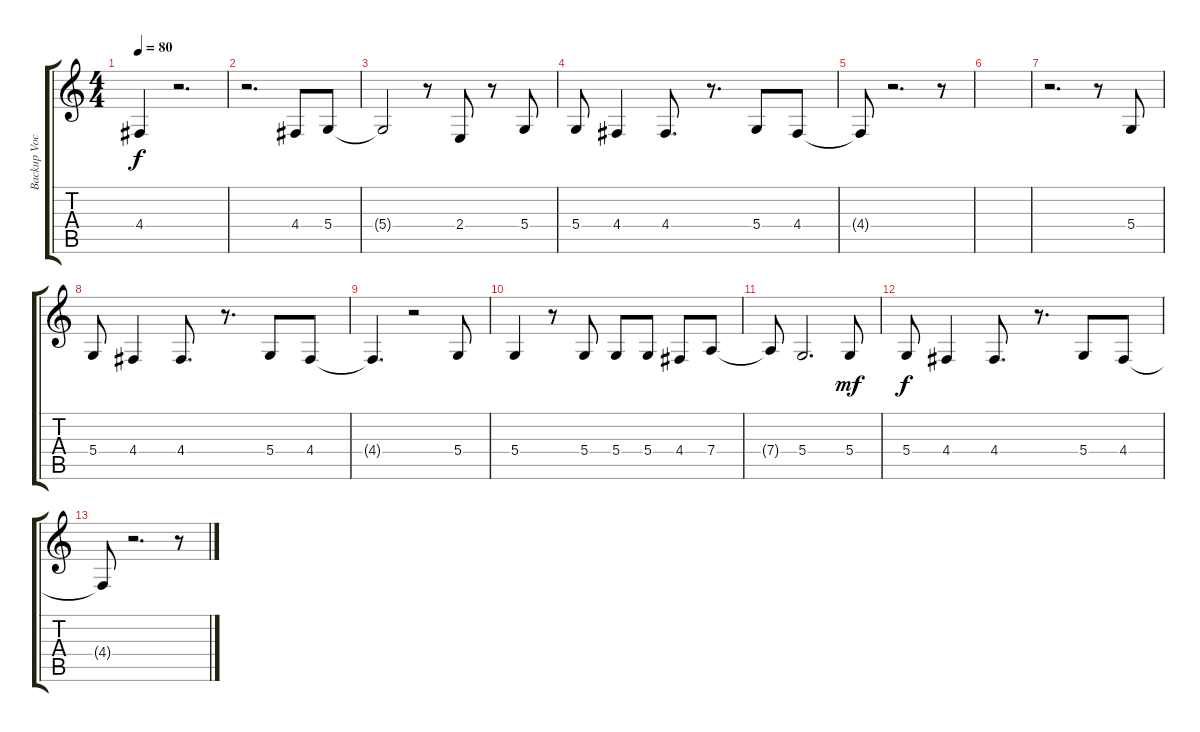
\track ("Backup Vocals (kjartan sveinsson )" "Backup Voc") {instrument englishhorn}
\staff {score tabs}
\tuning (E4 B3 G3 D3 A2 E2) {hide}
\ts (4 4)
\tempo 80
\clef g2
\ks c
4.4{t}.4{dy f} r.2{d} |
r.2{d} 4.4.8 5.4.8 |
5.4{t}.2 r.8 2.4.8 r.8 5.4.8 |
5.4.8 4.4.4 4.4.8{d} r.8{d} 5.4.8 4.4.8 |
4.4{t}.8 r.2{d} r.8 |
|
r.2{d} r.8 5.4.8 |
5.4.8 4.4.4 4.4.8{d} r.8{d} 5.4.8 4.4.8 |
4.4{t}.4{d} r.2 5.4.8 |
5.4.4 r.8 5.4.8 5.4.8 5.4.8 4.4.8 7.4.8 |
7.4{t}.8 5.4.2{d} 5.4.8{dy mf} |
5.4.8{dy f} 4.4.4 4.4.8{d} r.8{d} 5.4.8 4.4.8 |
4.4{t}.8 r.2{d} r.8
